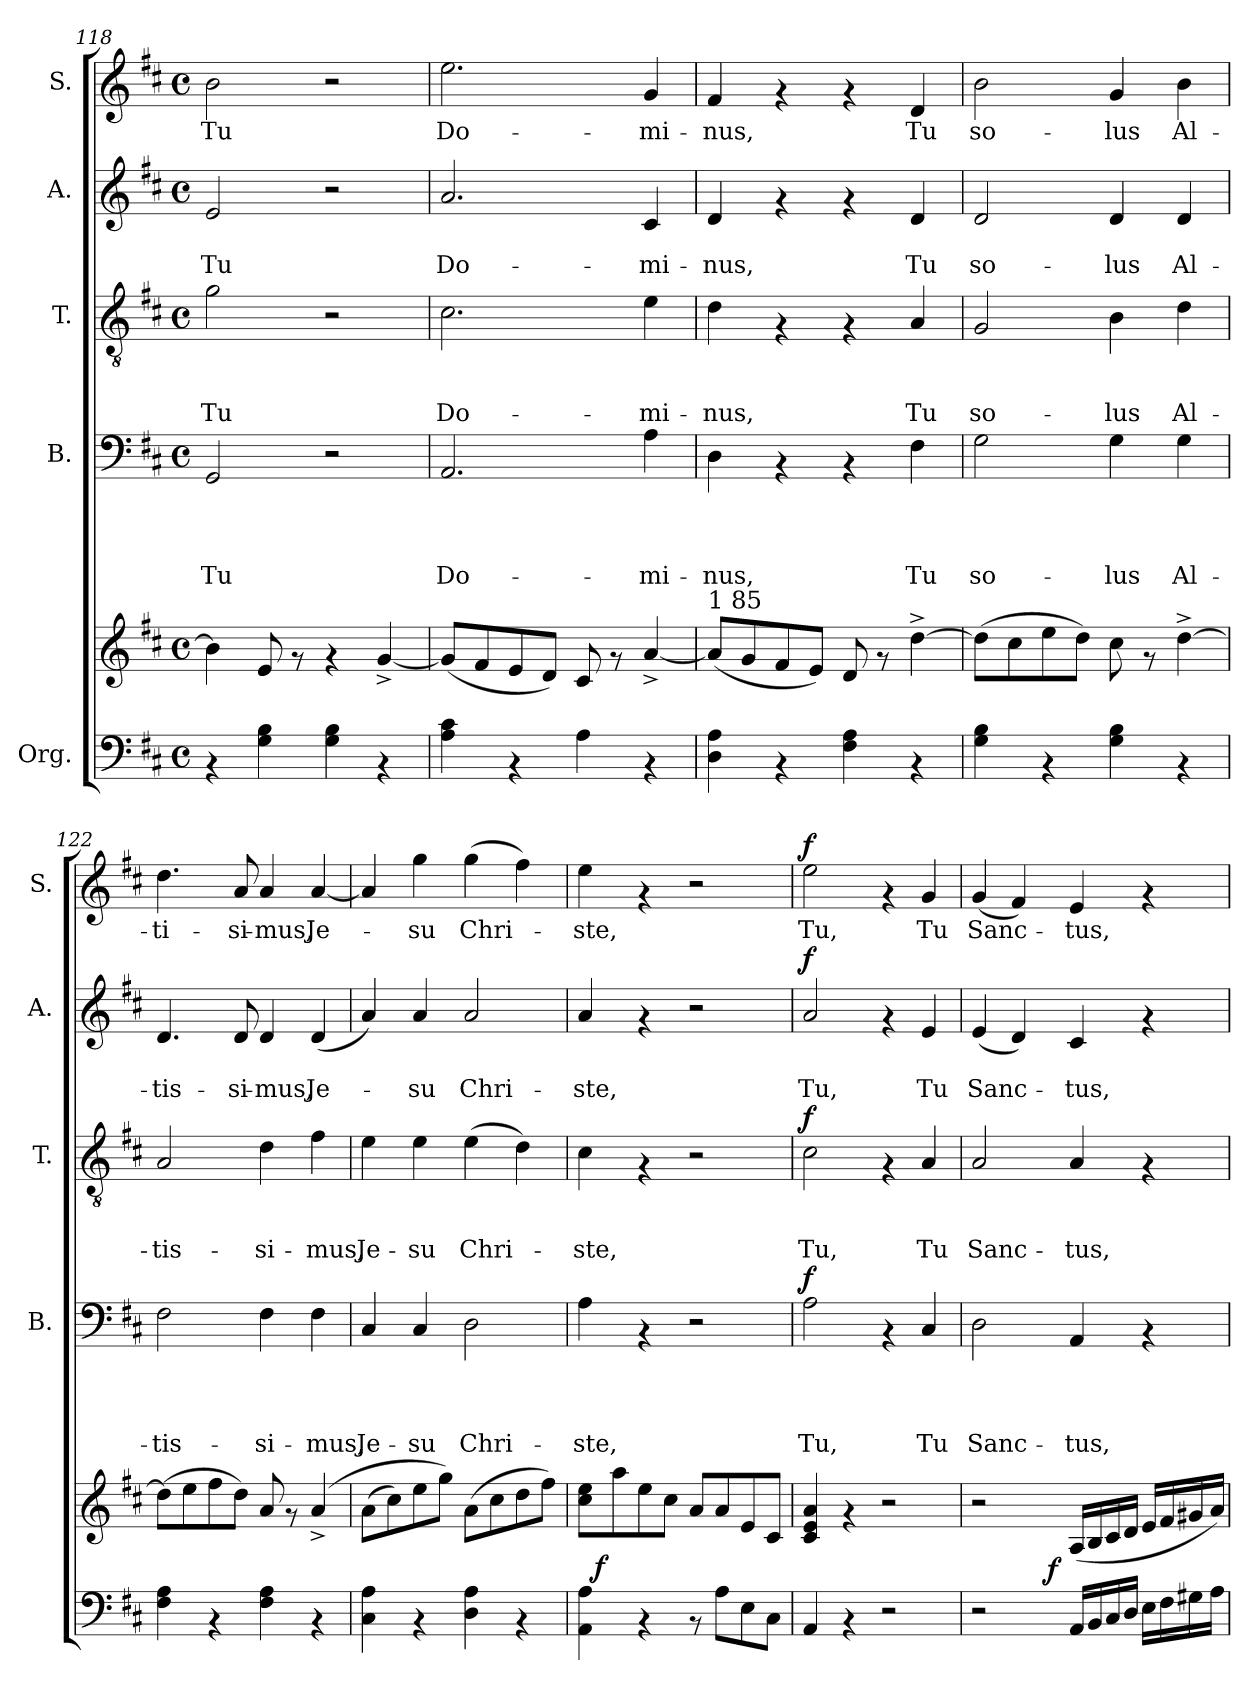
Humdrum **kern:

**kern	**kern	**dynam	**kern	**text	**text	**text	**text	**dynam	**kern	**text	**text	**text	**dynam	**kern	**text	**text	**dynam	**kern	**text	**dynam
*part5	*part5	*part5	*part4	*part4	*part4	*part4	*part4	*part4	*part3	*part3	*part3	*part3	*part3	*part2	*part2	*part2	*part2	*part1	*part1	*part1
*staff6	*staff5	*staff5/6	*staff4	*staff4	*staff4	*staff4	*staff4	*staff4	*staff3	*staff3	*staff3	*staff3	*staff3	*staff2	*staff2	*staff2	*staff2	*staff1	*staff1	*staff1
*I"Org.	*	*	*I"B.	*	*	*	*	*	*I"T.	*	*	*	*	*I"A.	*	*	*	*I"S.	*	*
*	*	*	*I'B.	*	*	*	*	*	*I'T.	*	*	*	*	*I'A.	*	*	*	*I'S.	*	*
*clefF4	*clefG2	*	*clefF4	*	*	*	*	*	*clefGv2	*	*	*	*	*clefG2	*	*	*	*clefG2	*	*
*k[f#c#]	*k[f#c#]	*	*k[f#c#]	*	*	*	*	*	*k[f#c#]	*	*	*	*	*k[f#c#]	*	*	*	*k[f#c#]	*	*
*D:	*D:	*	*D:	*	*	*	*	*	*D:	*	*	*	*	*D:	*	*	*	*D:	*	*
*M4/4	*M4/4	*	*M4/4	*	*	*	*	*	*M4/4	*	*	*	*	*M4/4	*	*	*	*M4/4	*	*
*met(c)	*met(c)	*	*met(c)	*	*	*	*	*	*met(c)	*	*	*	*	*met(c)	*	*	*	*met(c)	*	*
=118	=118	=118	=118	=118	=118	=118	=118	=118	=118	=118	=118	=118	=118	=118	=118	=118	=118	=118	=118	=118
!	!	!	!	!	!	!	!LO:LY:b	!	!	!	!	!LO:LY:b	!	!	!	!LO:LY:b	!	!	!LO:LY:b	!
4rAA	4b\]	.	2GG/	.	.	.	Tu	.	2g\	.	.	Tu	.	2e/	.	Tu	.	2b\	Tu	.
4G\ 4B\	8e/	.	.	.	.	.	.	.	.	.	.	.	.	.	.	.	.	.	.	.
.	8rf	.	.	.	.	.	.	.	.	.	.	.	.	.	.	.	.	.	.	.
4G\ 4B\	4rf	.	2r	.	.	.	.	.	2r	.	.	.	.	2r	.	.	.	2r	.	.
4rAA	[<4g^</	.	.	.	.	.	.	.	.	.	.	.	.	.	.	.	.	.	.	.
=119	=119	=119	=119	=119	=119	=119	=119	=119	=119	=119	=119	=119	=119	=119	=119	=119	=119	=119	=119	=119
!	!	!	!	!	!	!	!LO:LY:b	!	!	!	!	!LO:LY:b	!	!	!	!LO:LY:b	!	!	!LO:LY:b	!
4A\ 4c#\	(<8g/L]	.	2.AA/	.	.	.	Do-	.	2.c#\	.	.	Do-	.	2.a/	.	Do-	.	2.ee\	Do-	.
.	8f#/	.	.	.	.	.	.	.	.	.	.	.	.	.	.	.	.	.	.	.
4rAA	8e/	.	.	.	.	.	.	.	.	.	.	.	.	.	.	.	.	.	.	.
.	8d/J)	.	.	.	.	.	.	.	.	.	.	.	.	.	.	.	.	.	.	.
4A\	8c#/	.	.	.	.	.	.	.	.	.	.	.	.	.	.	.	.	.	.	.
.	8rf	.	.	.	.	.	.	.	.	.	.	.	.	.	.	.	.	.	.	.
!	!	!	!	!	!	!	!LO:LY:b	!	!	!	!	!LO:LY:b	!	!	!	!LO:LY:b	!	!	!LO:LY:b	!
4rAA	[>4a^</	.	4A\	.	.	.	-mi-	.	4e\	.	.	-mi-	.	4c#/	.	-mi-	.	4g/	-mi-	.
!!LO:PB:g=z
=120	=120	=120	=120	=120	=120	=120	=120	=120	=120	=120	=120	=120	=120	=120	=120	=120	=120	=120	=120	=120
!	!LO:TX:a:t=1 85	!	!	!	!	!	!	!	!	!	!	!	!	!	!	!	!	!	!	!
!	!	!	!	!	!	!	!LO:LY:b	!	!	!	!	!LO:LY:b	!	!	!	!LO:LY:b	!	!	!LO:LY:b	!
4D\ 4A\	(<8a/L]	.	4D\	.	.	.	-nus,	.	4d\	.	.	-nus,	.	4d/	.	-nus,	.	4f#/	-nus,	.
.	8g/	.	.	.	.	.	.	.	.	.	.	.	.	.	.	.	.	.	.	.
4rAA	8f#/	.	4rAA	.	.	.	.	.	4rF	.	.	.	.	4rf	.	.	.	4rf	.	.
.	8e/J)	.	.	.	.	.	.	.	.	.	.	.	.	.	.	.	.	.	.	.
4F#\ 4A\	8d/	.	4rAA	.	.	.	.	.	4rF	.	.	.	.	4rf	.	.	.	4rf	.	.
.	8rf	.	.	.	.	.	.	.	.	.	.	.	.	.	.	.	.	.	.	.
!	!	!	!	!	!	!	!LO:LY:b	!	!	!	!	!LO:LY:b	!	!	!	!LO:LY:b	!	!	!LO:LY:b	!
4rAA	[>4dd^>\	.	4F#\	.	.	.	Tu	.	4A/	.	.	Tu	.	4d/	.	Tu	.	4d/	Tu	.
=121	=121	=121	=121	=121	=121	=121	=121	=121	=121	=121	=121	=121	=121	=121	=121	=121	=121	=121	=121	=121
!	!	!	!	!	!	!	!LO:LY:b	!	!	!	!	!LO:LY:b	!	!	!	!LO:LY:b	!	!	!LO:LY:b	!
4G\ 4B\	(>8dd\L]	.	2G\	.	.	.	so-	.	2G/	.	.	so-	.	2d/	.	so-	.	2b\	so-	.
.	8cc#\	.	.	.	.	.	.	.	.	.	.	.	.	.	.	.	.	.	.	.
4rAA	8ee\	.	.	.	.	.	.	.	.	.	.	.	.	.	.	.	.	.	.	.
.	8dd\J)	.	.	.	.	.	.	.	.	.	.	.	.	.	.	.	.	.	.	.
!	!	!	!	!	!	!	!LO:LY:b	!	!	!	!	!LO:LY:b	!	!	!	!LO:LY:b	!	!	!LO:LY:b	!
4G\ 4B\	8cc#\	.	4G\	.	.	.	-lus	.	4B\	.	.	-lus	.	4d/	.	-lus	.	4g/	-lus	.
.	8rf	.	.	.	.	.	.	.	.	.	.	.	.	.	.	.	.	.	.	.
!	!	!	!	!	!	!	!LO:LY:b	!	!	!	!	!LO:LY:b	!	!	!	!LO:LY:b	!	!	!LO:LY:b	!
4rAA	[>4dd^>\	.	4G\	.	.	.	Al-	.	4d\	.	.	Al-	.	4d/	.	Al-	.	4b\	Al-	.
=122	=122	=122	=122	=122	=122	=122	=122	=122	=122	=122	=122	=122	=122	=122	=122	=122	=122	=122	=122	=122
!	!	!	!	!	!	!	!LO:LY:b	!	!	!	!	!LO:LY:b	!	!	!	!LO:LY:b	!	!	!LO:LY:b	!
4F#\ 4A\	(>8dd\L]	.	2F#\	.	.	.	-tis-	.	2A/	.	.	-tis-	.	4.d/	.	-tis-	.	4.dd\	-ti-	.
.	8ee\	.	.	.	.	.	.	.	.	.	.	.	.	.	.	.	.	.	.	.
4rAA	8ff#\	.	.	.	.	.	.	.	.	.	.	.	.	.	.	.	.	.	.	.
!	!	!	!	!	!	!	!	!	!	!	!	!	!	!	!	!LO:LY:b	!	!	!LO:LY:b	!
.	8dd\J)	.	.	.	.	.	.	.	.	.	.	.	.	8d/	.	-si-	.	8a/	-si-	.
!	!	!	!	!	!	!	!LO:LY:b	!	!	!	!	!LO:LY:b	!	!	!	!LO:LY:b	!	!	!LO:LY:b	!
4F#\ 4A\	8a/	.	4F#\	.	.	.	-si-	.	4d\	.	.	-si-	.	4d/	.	-mus,	.	4a/	-mus,	.
.	8rf	.	.	.	.	.	.	.	.	.	.	.	.	.	.	.	.	.	.	.
!	!	!	!	!	!	!	!LO:LY:b	!	!	!	!	!LO:LY:b	!	!	!	!LO:LY:b	!	!	!LO:LY:b	!
4rAA	(4a^</	.	4F#\	.	.	.	-mus,	.	4f#\	.	.	-mus,	.	(<4d/	.	Je-	.	[<4a/	Je-	.
=123	=123	=123	=123	=123	=123	=123	=123	=123	=123	=123	=123	=123	=123	=123	=123	=123	=123	=123	=123	=123
!	!	!	!	!	!	!	!LO:LY:b	!	!	!	!	!LO:LY:b	!	!	!	!	!	!	!	!
4C#\ 4A\	(>8a\L	.	4C#/	.	.	.	Je-	.	4e\	.	.	Je-	.	4a/)	.	.	.	4a/]	.	.
.	8cc#\)	.	.	.	.	.	.	.	.	.	.	.	.	.	.	.	.	.	.	.
!	!	!	!	!	!	!	!LO:LY:b	!	!	!	!	!LO:LY:b	!	!	!	!LO:LY:b	!	!	!LO:LY:b	!
4rAA	8ee\	.	4C#/	.	.	.	-su	.	4e\	.	.	-su	.	4a/	.	-su	.	4gg\	-su	.
.	8gg\J)	.	.	.	.	.	.	.	.	.	.	.	.	.	.	.	.	.	.	.
!	!	!	!	!	!	!	!LO:LY:b	!	!	!	!	!LO:LY:b	!	!	!	!LO:LY:b	!	!	!LO:LY:b	!
4D\ 4A\	(>8a\L	.	2D\	.	.	.	Chri-	.	(>4e\	.	.	Chri-	.	2a/	.	Chri-	.	(>4gg\	Chri-	.
.	8cc#\	.	.	.	.	.	.	.	.	.	.	.	.	.	.	.	.	.	.	.
4rAA	8dd\	.	.	.	.	.	.	.	4d\)	.	.	.	.	.	.	.	.	4ff#\)	.	.
.	8ff#\J)	.	.	.	.	.	.	.	.	.	.	.	.	.	.	.	.	.	.	.
=124	=124	=124	=124	=124	=124	=124	=124	=124	=124	=124	=124	=124	=124	=124	=124	=124	=124	=124	=124	=124
!	!	!	!	!	!	!	!LO:LY:b	!	!	!	!	!LO:LY:b	!	!	!	!LO:LY:b	!	!	!LO:LY:b	!
*^	*	*	*	*	*	*	*	*	*	*	*	*	*	*	*	*	*	*	*	*
4AA\ 4A\	16ryy	8cc#\ 8ee\L	.	4A\	.	.	.	-ste,	.	4c#\	.	.	-ste,	.	4a/	.	-ste,	.	4ee\	-ste,	.
!	!	!	!LO:DY:a=2	!	!	!	!	!	!	!	!	!	!	!	!	!	!	!	!	!	!
.	2...ryy	.	f	.	.	.	.	.	.	.	.	.	.	.	.	.	.	.	.	.	.
.	.	8aa\	.	.	.	.	.	.	.	.	.	.	.	.	.	.	.	.	.	.	.
4rAA	.	8ee\	.	4rAA	.	.	.	.	.	4rF	.	.	.	.	4rf	.	.	.	4rf	.	.
.	.	8cc#\J	.	.	.	.	.	.	.	.	.	.	.	.	.	.	.	.	.	.	.
8rAA	.	8a/L	.	2r	.	.	.	.	.	2r	.	.	.	.	2r	.	.	.	2r	.	.
8A\L	.	8a/	.	.	.	.	.	.	.	.	.	.	.	.	.	.	.	.	.	.	.
8E\	.	8e/	.	.	.	.	.	.	.	.	.	.	.	.	.	.	.	.	.	.	.
8C#\J	.	8c#/J	.	.	.	.	.	.	.	.	.	.	.	.	.	.	.	.	.	.	.
=125	=125	=125	=125	=125	=125	=125	=125	=125	=125	=125	=125	=125	=125	=125	=125	=125	=125	=125	=125	=125	=125
!	!	!	!	!	!	!	!	!LO:LY:b	!LO:DY:a	!	!	!	!LO:LY:b	!LO:DY:a	!	!	!LO:LY:b	!LO:DY:a	!	!LO:LY:b	!LO:DY:a
*v	*v	*	*	*	*	*	*	*	*	*	*	*	*	*	*	*	*	*	*	*	*
4AA/	4c#/ 4e/ 4a/	.	2A\	.	.	.	Tu,	f	2c#\	.	.	Tu,	f	2a/	.	Tu,	f	2ee\	Tu,	f
4rAA	4rf	.	.	.	.	.	.	.	.	.	.	.	.	.	.	.	.	.	.	.
2r	2r	.	4rAA	.	.	.	.	.	4rF	.	.	.	.	4rf	.	.	.	4rf	.	.
!	!	!	!	!	!	!	!LO:LY:b	!	!	!	!	!LO:LY:b	!	!	!	!LO:LY:b	!	!	!LO:LY:b	!
.	.	.	4C#/	.	.	.	Tu	.	4A/	.	.	Tu	.	4e/	.	Tu	.	4g/	Tu	.
=126	=126	=126	=126	=126	=126	=126	=126	=126	=126	=126	=126	=126	=126	=126	=126	=126	=126	=126	=126	=126
!	!	!	!	!	!	!	!LO:LY:b	!	!	!	!	!LO:LY:b	!	!	!	!LO:LY:b	!	!	!LO:LY:b	!
*	*^	*	*	*	*	*	*	*	*	*	*	*	*	*	*	*	*	*	*	*
2r	2r	4ryy	.	2D\	.	.	.	Sanc-	.	2A/	.	.	Sanc-	.	(<4e/	.	Sanc-	.	(<4g/	Sanc-	.
.	.	8ryy	.	.	.	.	.	.	.	.	.	.	.	.	4d/)	.	.	.	4f#/)	.	.
.	.	32ryy	.	.	.	.	.	.	.	.	.	.	.	.	.	.	.	.	.	.	.
!	!	!	!LO:DY:b	!	!	!	!	!	!	!	!	!	!	!	!	!	!	!	!	!	!
.	.	2ryy	f	.	.	.	.	.	.	.	.	.	.	.	.	.	.	.	.	.	.
!	!	!	!	!	!	!	!	!LO:LY:b	!	!	!	!	!LO:LY:b	!	!	!	!LO:LY:b	!	!	!LO:LY:b	!
16AA/LL	(<16A/LL	.	.	4AA/	.	.	.	-tus,	.	4A/	.	.	-tus,	.	4c#/	.	-tus,	.	4e/	-tus,	.
16BB/	16B/	.	.	.	.	.	.	.	.	.	.	.	.	.	.	.	.	.	.	.	.
16C#/	16c#/	.	.	.	.	.	.	.	.	.	.	.	.	.	.	.	.	.	.	.	.
16D/JJ	16d/JJ	.	.	.	.	.	.	.	.	.	.	.	.	.	.	.	.	.	.	.	.
16E\LL	16e/LL	.	.	4rAA	.	.	.	.	.	4rF	.	.	.	.	4rf	.	.	.	4rf	.	.
16F#\	16f#/	.	.	.	.	.	.	.	.	.	.	.	.	.	.	.	.	.	.	.	.
16G#X\	16g#X/	.	.	.	.	.	.	.	.	.	.	.	.	.	.	.	.	.	.	.	.
.	.	16.ryy	.	.	.	.	.	.	.	.	.	.	.	.	.	.	.	.	.	.	.
16A\JJ	16a/JJ)	.	.	.	.	.	.	.	.	.	.	.	.	.	.	.	.	.	.	.	.
*	*v	*v	*	*	*	*	*	*	*	*	*	*	*	*	*	*	*	*	*	*	*
=	=	=	=	=	=	=	=	=	=	=	=	=	=	=	=	=	=	=	=	=
*-	*-	*-	*-	*-	*-	*-	*-	*-	*-	*-	*-	*-	*-	*-	*-	*-	*-	*-	*-	*-
